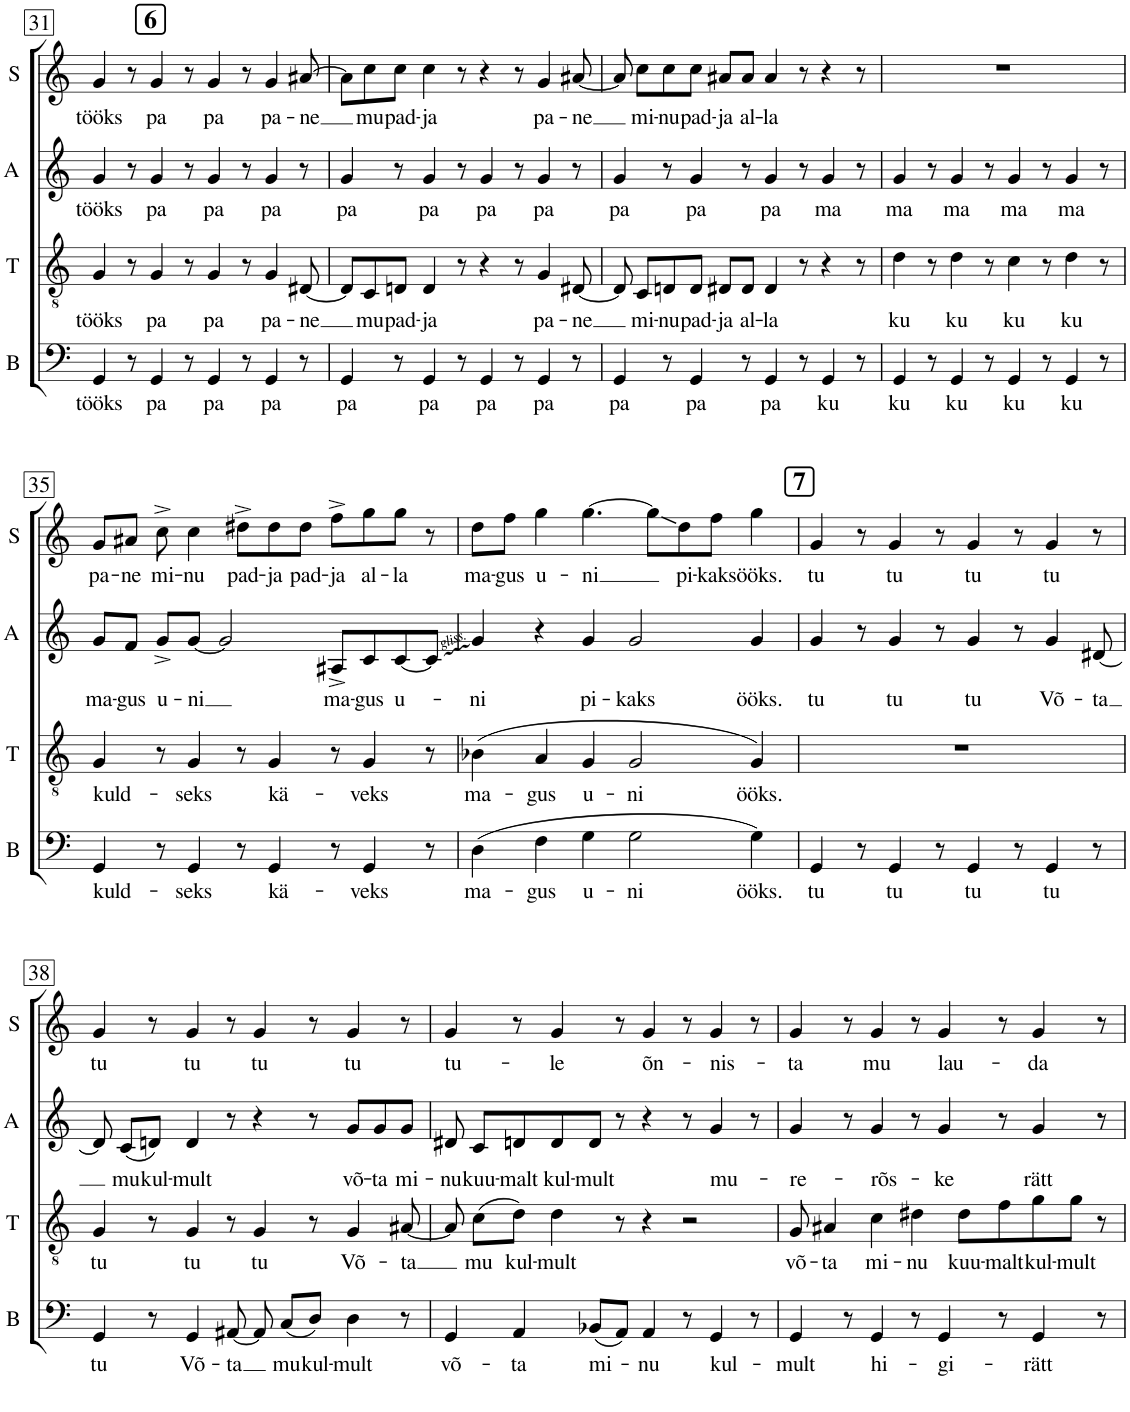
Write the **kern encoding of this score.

**kern	**text	**kern	**text	**kern	**text	**kern	**text
*part4	*part4	*part3	*part3	*part2	*part2	*part1	*part1
*staff4	*staff4	*staff3	*staff3	*staff2	*staff2	*staff1	*staff1
*I"B	*	*I"T	*	*I"A	*	*I"S	*
*I'B	*	*I'T	*	*I'A	*	*I'S	*
!!LO:PB:g=z
*clefF4	*	*clefGv2	*	*clefG2	*	*clefG2	*
*	*	*	*	*	*	*Trd-7c-12	*
*k[]	*	*k[]	*	*k[]	*	*k[]	*
*M6/4	*	*M6/4	*	*M6/4	*	*M6/4	*
!!LO:REH:place=s1:a:B:cj:fs=14:t=6:qo=1.5
=31	=31	=31	=31	=31	=31	=31	=31
!	!LO:LY:b	!	!LO:LY:b	!	!LO:LY:b	!	!LO:LY:b
4GG/	tööks	4G/	tööks	4g/	tööks	4g/	tööks
8r	.	8r	.	8r	.	8r	.
!	!LO:LY:b	!	!LO:LY:b	!	!LO:LY:b	!	!LO:LY:b
4GG/	pa	4G/	pa	4g/	pa	4g/	pa
8r	.	8r	.	8r	.	8r	.
!	!LO:LY:b	!	!LO:LY:b	!	!LO:LY:b	!	!LO:LY:b
4GG/	pa	4G/	pa	4g/	pa	4g/	pa
8r	.	8r	.	8r	.	8r	.
!	!LO:LY:b	!	!LO:LY:b	!	!LO:LY:b	!	!LO:LY:b
4GG/	pa	4G/	pa-	4g/	pa	4g/	pa-
!	!	!	!LO:LY:b	!	!	!	!LO:LY:b
8r	.	[8D#X/	-ne	8r	.	[8a#X/	-ne
=32	=32	=32	=32	=32	=32	=32	=32
!	!LO:LY:b	!	!	!	!LO:LY:b	!	!
4GG/	pa	8D#/L]	.	4g/	pa	8a#\L]	.
!	!	!	!LO:LY:b	!	!	!	!LO:LY:b
.	.	8C/	mu	.	.	8cc\	mu
!	!	!	!LO:LY:b	!	!	!	!LO:LY:b
8r	.	8Dn/J	pad-	8r	.	8cc\J	pad-
!	!LO:LY:b	!	!LO:LY:b	!	!LO:LY:b	!	!LO:LY:b
4GG/	pa	4D/	-ja	4g/	pa	4cc\	-ja
8r	.	8r	.	8r	.	8r	.
!	!LO:LY:b	!	!	!	!LO:LY:b	!	!
4GG/	pa	4r	.	4g/	pa	4r	.
8r	.	8r	.	8r	.	8r	.
!	!LO:LY:b	!	!LO:LY:b	!	!LO:LY:b	!	!LO:LY:b
4GG/	pa	4G/	pa-	4g/	pa	4g/	pa-
!	!	!	!LO:LY:b	!	!	!	!LO:LY:b
8r	.	[8D#X/	-ne	8r	.	[8a#X/	-ne
=33	=33	=33	=33	=33	=33	=33	=33
!	!LO:LY:b	!	!	!	!LO:LY:b	!	!
4GG/	pa	8D#/]	.	4g/	pa	8a#/]	.
!	!	!	!LO:LY:b	!	!	!	!LO:LY:b
.	.	8C/L	mi-	.	.	8cc\L	mi-
!	!	!	!LO:LY:b	!	!	!	!LO:LY:b
8r	.	8Dn/	-nu	8r	.	8cc\	-nu
!	!LO:LY:b	!	!LO:LY:b	!	!LO:LY:b	!	!LO:LY:b
4GG/	pa	8D/J	pad-	4g/	pa	8cc\J	pad-
!	!	!	!LO:LY:b	!	!	!	!LO:LY:b
.	.	8D#X/L	-ja	.	.	8a#X/L	-ja
!	!	!	!LO:LY:b	!	!	!	!LO:LY:b
8r	.	8D#/J	al-	8r	.	8a#/J	al-
!	!LO:LY:b	!	!LO:LY:b	!	!LO:LY:b	!	!LO:LY:b
4GG/	pa	4D#/	-la	4g/	pa	4a#/	-la
8r	.	8r	.	8r	.	8r	.
!	!LO:LY:b	!	!	!	!LO:LY:b	!	!
4GG/	ku	4r	.	4g/	ma	4r	.
8r	.	8r	.	8r	.	8r	.
=34	=34	=34	=34	=34	=34	=34	=34
!	!LO:LY:b	!	!LO:LY:b	!	!LO:LY:b	!	!
4GG/	ku	4d\	ku	4g/	ma	1.r	.
8r	.	8r	.	8r	.	.	.
!	!LO:LY:b	!	!LO:LY:b	!	!LO:LY:b	!	!
4GG/	ku	4d\	ku	4g/	ma	.	.
8r	.	8r	.	8r	.	.	.
!	!LO:LY:b	!	!LO:LY:b	!	!LO:LY:b	!	!
4GG/	ku	4c\	ku	4g/	ma	.	.
8r	.	8r	.	8r	.	.	.
!	!LO:LY:b	!	!LO:LY:b	!	!LO:LY:b	!	!
4GG/	ku	4d\	ku	4g/	ma	.	.
8r	.	8r	.	8r	.	.	.
!!LO:LB:g=z
=35	=35	=35	=35	=35	=35	=35	=35
!	!LO:LY:b	!	!LO:LY:b	!	!LO:LY:b	!	!LO:LY:b
4GG/	kuld-	4G/	kuld-	8g/L	ma-	8g/L	pa-
!	!	!	!	!	!LO:LY:b	!	!LO:LY:b
.	.	.	.	8f/J	-gus	8a#X/J	-ne
!	!	!	!	!	!LO:LY:b	!	!LO:LY:b
8r	.	8r	.	8g^/L	u-	8cc^\	mi-
!	!LO:LY:b	!	!LO:LY:b	!	!LO:LY:b	!	!LO:LY:b
4GG/	-seks	4G/	-seks	[8g/J	-ni	4cc\	-nu
.	.	.	.	2g/]	.	.	.
!	!	!	!	!	!	!	!LO:LY:b
8r	.	8r	.	.	.	8dd#X^\L	pad-
!	!LO:LY:b	!	!LO:LY:b	!	!	!	!LO:LY:b
4GG/	kä-	4G/	kä-	.	.	8dd#\	-ja
!	!	!	!	!	!	!	!LO:LY:b
.	.	.	.	.	.	8dd#\J	pad-
!	!	!	!	!	!LO:LY:b	!	!LO:LY:b
8r	.	8r	.	8A#X^/L	ma-	8ff^\L	-ja
!	!LO:LY:b	!	!LO:LY:b	!	!LO:LY:b	!	!LO:LY:b
4GG/	-veks	4G/	-veks	8c/	-gus	8gg\	al-
!	!	!	!	!	!LO:LY:b	!	!LO:LY:b
.	.	.	.	[8c/	u-	8gg\J	-la
8r	.	8r	.	8c/J]	.	8r	.
=36	=36	=36	=36	=36	=36	=36	=36
!	!LO:LY:b	!	!LO:LY:b	!	!LO:LY:b	!	!LO:LY:b
(4D\	ma-	(4B-X\	ma-	4g/	-ni	8dd\L	ma-
!	!	!	!	!	!	!	!LO:LY:b
.	.	.	.	.	.	8ff\J	-gus
!	!LO:LY:b	!	!LO:LY:b	!	!	!	!LO:LY:b
4F\	-gus	4A/	-gus	4r	.	4gg\	u-
!	!LO:LY:b	!	!LO:LY:b	!	!LO:LY:b	!	!LO:LY:b
4G\	u-	4G/	u-	4g/	pi-	[4.gg\	-ni
!	!LO:LY:b	!	!LO:LY:b	!	!LO:LY:b	!	!
2G\	-ni	2G/	-ni	2g/	-kaks	.	.
.	.	.	.	.	.	8gg\L]	.
!	!	!	!	!	!	!	!LO:LY:b
.	.	.	.	.	.	8dd\	pi-
!	!	!	!	!	!	!	!LO:LY:b
.	.	.	.	.	.	8ff\J	-kaks
!	!LO:LY:b	!	!LO:LY:b	!	!LO:LY:b	!	!LO:LY:b
4G\)	ööks.	4G/)	ööks.	4g/	ööks.	4gg\	ööks.
!!LO:REH:place=s1:a:B:cj:fs=14:t=7
=37	=37	=37	=37	=37	=37	=37	=37
!	!LO:LY:b	!	!	!	!LO:LY:b	!	!LO:LY:b
4GG/	tu	1.r	.	4g/	tu	4g/	tu
8r	.	.	.	8r	.	8r	.
!	!LO:LY:b	!	!	!	!LO:LY:b	!	!LO:LY:b
4GG/	tu	.	.	4g/	tu	4g/	tu
8r	.	.	.	8r	.	8r	.
!	!LO:LY:b	!	!	!	!LO:LY:b	!	!LO:LY:b
4GG/	tu	.	.	4g/	tu	4g/	tu
8r	.	.	.	8r	.	8r	.
!	!LO:LY:b	!	!	!	!LO:LY:b	!	!LO:LY:b
4GG/	tu	.	.	4g/	Võ-	4g/	tu
!	!	!	!	!	!LO:LY:b	!	!
8r	.	.	.	[8d#X/	-ta	8r	.
!!LO:LB:g=z
=38	=38	=38	=38	=38	=38	=38	=38
!	!LO:LY:b	!	!LO:LY:b	!	!	!	!LO:LY:b
4GG/	tu	4G/	tu	8d#/]	.	4g/	tu
!	!	!	!	!	!LO:LY:b	!	!
.	.	.	.	(8c/L	mu	.	.
!	!	!	!	!	!LO:LY:b	!	!
8r	.	8r	.	8dn/J)	kul-	8r	.
!	!LO:LY:b	!	!LO:LY:b	!	!LO:LY:b	!	!LO:LY:b
4GG/	Võ-	4G/	tu	4d/	-mult	4g/	tu
!	!LO:LY:b	!	!	!	!	!	!
[8AA#X/	-ta	8r	.	8r	.	8r	.
!	!	!	!LO:LY:b	!	!	!	!LO:LY:b
8AA#/]	.	4G/	tu	4r	.	4g/	tu
!	!LO:LY:b	!	!	!	!	!	!
(8C/L	mu	.	.	.	.	.	.
!	!LO:LY:b	!	!	!	!	!	!
8D/J)	kul-	8r	.	8r	.	8r	.
!	!LO:LY:b	!	!LO:LY:b	!	!LO:LY:b	!	!LO:LY:b
4D\	-mult	4G/	Võ-	8g/L	võ-	4g/	tu
!	!	!	!	!	!LO:LY:b	!	!
.	.	.	.	8g/	-ta	.	.
!	!	!	!LO:LY:b	!	!LO:LY:b	!	!
8r	.	[8A#X/	-ta	8g/J	mi-	8r	.
=39	=39	=39	=39	=39	=39	=39	=39
!	!LO:LY:b	!	!	!	!LO:LY:b	!	!LO:LY:b
4GG/	võ-	8A#/]	.	8d#X/	-nu	4g/	tu-
!	!	!	!LO:LY:b	!	!LO:LY:b	!	!
.	.	(8c\L	mu	8c/L	kuu-	.	.
!	!LO:LY:b	!	!LO:LY:b	!	!LO:LY:b	!	!
4AA/	-ta	8d\J)	kul-	8dn/	-malt	8r	.
!	!	!	!LO:LY:b	!	!LO:LY:b	!	!LO:LY:b
.	.	4d\	-mult	8d/	kul-	4g/	-le
!	!LO:LY:b	!	!	!	!LO:LY:b	!	!
(8BB-X/L	mi-	.	.	8d/J	-mult	.	.
8AA/J)	.	8r	.	8r	.	8r	.
!	!LO:LY:b	!	!	!	!	!	!LO:LY:b
4AA/	-nu	4r	.	4r	.	4g/	õn-
8r	.	2r	.	8r	.	8r	.
!	!LO:LY:b	!	!	!	!LO:LY:b	!	!LO:LY:b
4GG/	kul-	.	.	4g/	mu-	4g/	-nis-
8r	.	.	.	8r	.	8r	.
=40	=40	=40	=40	=40	=40	=40	=40
!	!LO:LY:b	!	!LO:LY:b	!	!LO:LY:b	!	!LO:LY:b
4GG/	-mult	8G/	võ-	4g/	-re-	4g/	-ta
!	!	!	!LO:LY:b	!	!	!	!
.	.	4A#X/	-ta	.	.	.	.
8r	.	.	.	8r	.	8r	.
!	!LO:LY:b	!	!LO:LY:b	!	!LO:LY:b	!	!LO:LY:b
4GG/	hi-	4c\	mi-	4g/	-rõs-	4g/	mu
!	!	!	!LO:LY:b	!	!	!	!
8r	.	4d#X\	-nu	8r	.	8r	.
!	!LO:LY:b	!	!	!	!LO:LY:b	!	!LO:LY:b
4GG/	-gi-	.	.	4g/	-ke	4g/	lau-
!	!	!	!LO:LY:b	!	!	!	!
.	.	8d#\L	kuu-	.	.	.	.
!	!	!	!LO:LY:b	!	!	!	!
8r	.	8f\	-malt	8r	.	8r	.
!	!LO:LY:b	!	!LO:LY:b	!	!LO:LY:b	!	!LO:LY:b
4GG/	-rätt	8g\	kul-	4g/	rätt	4g/	-da
!	!	!	!LO:LY:b	!	!	!	!
.	.	8g\J	-mult	.	.	.	.
8r	.	8r	.	8r	.	8r	.
=	=	=	=	=	=	=	=
*-	*-	*-	*-	*-	*-	*-	*-
